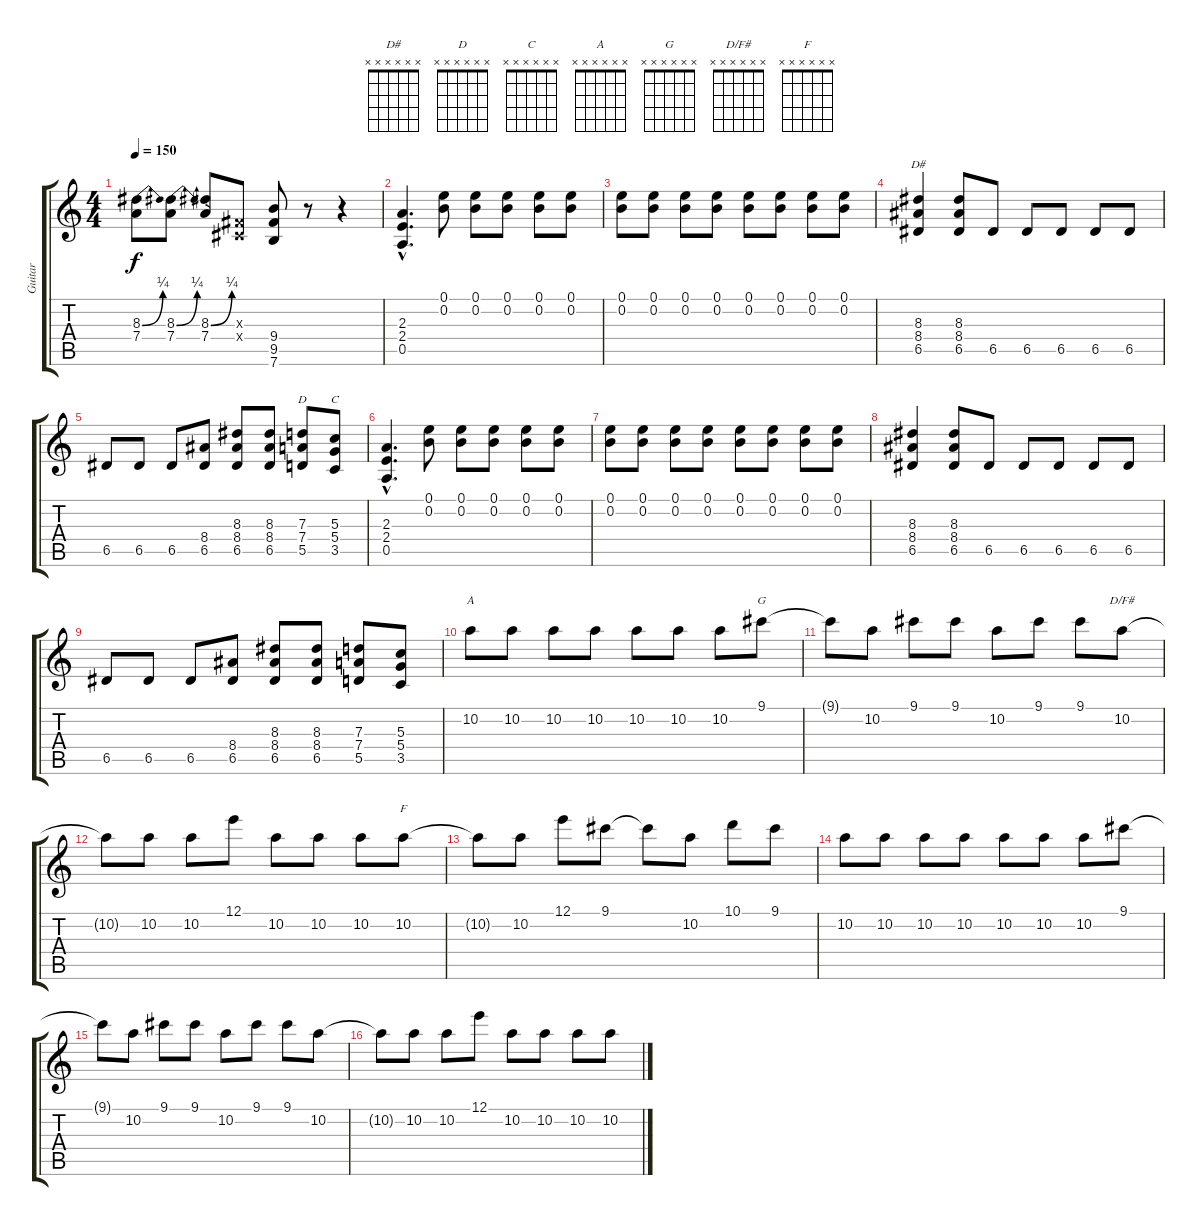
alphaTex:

\track ("Guitar" "Guitar") {instrument distortionguitar}
\staff {score tabs}
\tuning (E4 B3 G3 D3 A2 E2) {hide}
\chord ("D#" x x x x x x) {firstfret 0}
\chord ("D" x x x x x x) {firstfret 0}
\chord ("C" x x x x x x) {firstfret 0}
\chord ("A" x x x x x x) {firstfret 0}
\chord ("G" x x x x x x) {firstfret 0}
\chord ("D/F#" x x x x x x) {firstfret 0}
\chord ("F" x x x x x x) {firstfret 0}
\ts (4 4)
\tempo 150
\clef g2
\ks c
(8.3{be (bend 0 0 60 1)} 7.4).8{dy f} (8.3{be (bend 0 0 60 1)} 7.4).8 (8.3{be (bend 0 0 60 1)} 7.4).8 (-1.3{x} -1.4{x}).8 (9.4 9.5 7.6).8 r.8 r.4 |
(2.3{hac} 2.4{hac} 0.5{hac}).4{d} (0.1 0.2).8 (0.1 0.2).8 (0.1 0.2).8 (0.1 0.2).8 (0.1 0.2).8 |
(0.1 0.2).8 (0.1 0.2).8 (0.1 0.2).8 (0.1 0.2).8 (0.1 0.2).8 (0.1 0.2).8 (0.1 0.2).8 (0.1 0.2).8 |
(8.3 8.4 6.5).4{ch "D#"} (8.3 8.4 6.5).8 6.5.8 6.5.8 6.5.8 6.5.8 6.5.8 |
6.5.8 6.5.8 6.5.8 (8.4 6.5).8 (8.3 8.4 6.5).8 (8.3 8.4 6.5).8 (7.3 7.4 5.5).8{ch "D"} (5.3 5.4 3.5).8{ch "C"} |
(2.3{hac} 2.4{hac} 0.5{hac}).4{d} (0.1 0.2).8 (0.1 0.2).8 (0.1 0.2).8 (0.1 0.2).8 (0.1 0.2).8 |
(0.1 0.2).8 (0.1 0.2).8 (0.1 0.2).8 (0.1 0.2).8 (0.1 0.2).8 (0.1 0.2).8 (0.1 0.2).8 (0.1 0.2).8 |
(8.3 8.4 6.5).4 (8.3 8.4 6.5).8 6.5.8 6.5.8 6.5.8 6.5.8 6.5.8 |
6.5.8 6.5.8 6.5.8 (8.4 6.5).8 (8.3 8.4 6.5).8 (8.3 8.4 6.5).8 (7.3 7.4 5.5).8 (5.3 5.4 3.5).8 |
10.2.8{ch "A"} 10.2.8 10.2.8 10.2.8 10.2.8 10.2.8 10.2.8 9.1.8{ch "G"} |
9.1{t}.8 10.2.8 9.1.8 9.1.8 10.2.8 9.1.8 9.1.8 10.2.8{ch "D/F#"} |
10.2{t}.8 10.2.8 10.2.8 12.1.8 10.2.8 10.2.8 10.2.8 10.2.8{ch "F"} |
10.2{t}.8 10.2.8 12.1.8 9.1.8 9.1{t}.8 10.2.8 10.1.8 9.1.8 |
10.2.8 10.2.8 10.2.8 10.2.8 10.2.8 10.2.8 10.2.8 9.1.8 |
9.1{t}.8 10.2.8 9.1.8 9.1.8 10.2.8 9.1.8 9.1.8 10.2.8 |
10.2{t}.8 10.2.8 10.2.8 12.1.8 10.2.8 10.2.8 10.2.8 10.2.8
